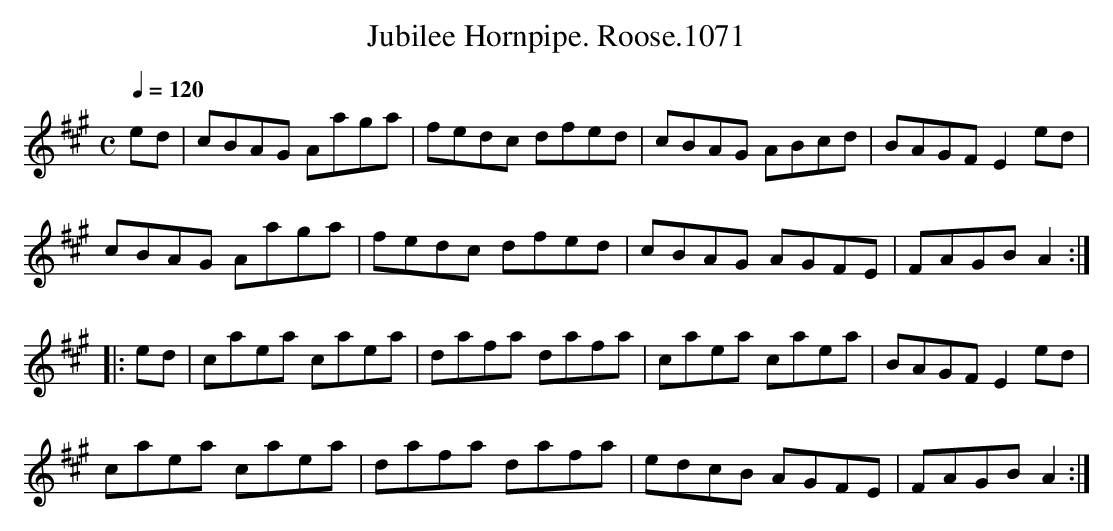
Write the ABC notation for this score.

X:1
T:Jubilee Hornpipe. Roose.1071
Q:1/4=120
M:C
L:1/8
K:A
ed|cBAG Aaga|fedc dfed|cBAG ABcd|BAGF E2 ed|
cBAG Aaga|fedc dfed|cBAG AGFE|FAGB A2:|
|:ed|caea caea|dafa dafa|caea caea|BAGFE2 ed|
caea caea|dafa dafa|edcB AGFE|FAGB A2:|
